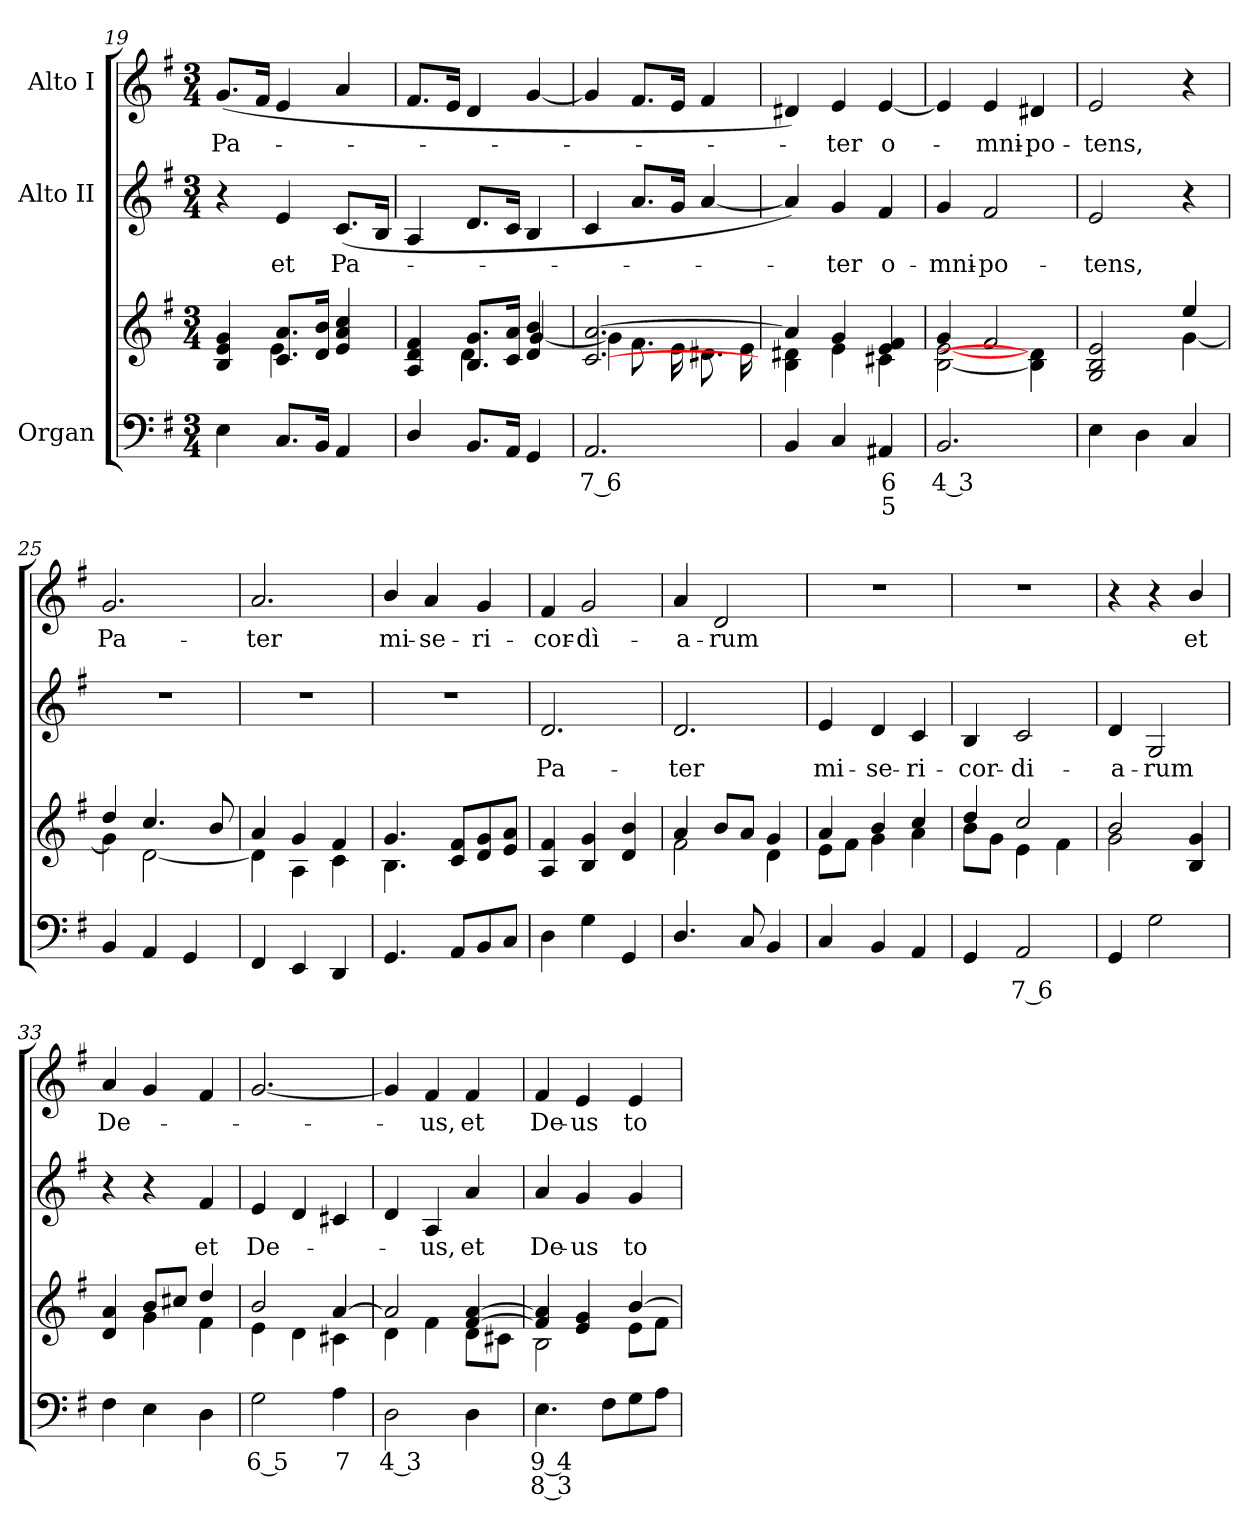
**kern	**text	**text	**kern	**kern	**text	**kern	**text
*part3	*part3	*part3	*part3	*part2	*part2	*part1	*part1
*staff4	*staff4	*staff4	*staff3	*staff2	*staff2	*staff1	*staff1
*I"Organ	*	*	*	*I"Alto II	*	*I"Alto I	*
*clefF4	*	*	*clefG2	*clefG2	*	*clefG2	*
*k[f#]	*	*	*k[f#]	*k[f#]	*	*k[f#]	*
*G:	*	*	*G:	*G:	*	*G:	*
*M3/4	*	*	*M3/4	*M3/4	*	*M3/4	*
=19	=19	=19	=19	=19	=19	=19	=19
*	*	*	*^	*	*	*	*
!	!	!	!	!	!	!	!	!LO:LY:b
4E	.	.	4B/ 4e/ 4g/	4ryy	4r	.	(<8.gL	Pa-
.	.	.	.	.	.	.	16f#J	.
!	!	!	!	!	!	!LO:LY:b	!	!
8.CL	.	.	8.c/ 8.a/L	4e\	4e	et	4e	.
16BBJ	.	.	16d/ 16b/J	.	.	.	.	.
!	!	!	!	!	!	!LO:LY:b	!	!
4AA	.	.	4e/ 4a/ 4cc/	4ryy	(<8.cL	Pa-	4a	.
.	.	.	.	.	16BJ	.	.	.
=20	=20	=20	=20	=20	=20	=20	=20	=20
4D/	.	.	4A/ 4d/ 4f#/	4ryy	4A	.	8.f#L	.
.	.	.	.	.	.	.	16eJ	.
8.BBL	.	.	8.B/ 8.g/L	4d\	8.dL	.	4d	.
16AAJ	.	.	16c/ 16a/J	.	16cJ	.	.	.
4GG	.	.	4d/ 4b/	[4g/	4B	.	[4g	.
=21	=21	=21	=21	=21	=21	=21	=21	=21
!	!LO:LY:b	!	!	!	!	!	!	!
2.AA	7 6	.	[2.c/ [2.a/	4g\]	4c	.	4g]	.
.	.	.	.	8.f#\L	8.aL	.	8.f#L	.
.	.	.	.	16e\L	16gJ	.	16eJ	.
.	.	.	.	8.d#X\	[4a	.	4f#	.
.	.	.	.	16e\J	.	.	.	.
=22	=22	=22	=22	=22	=22	=22	=22	=22
4BB	.	.	4a/]	4B\ 4d#X\	4a])	.	4d#X)	.
!	!	!	!	!	!	!LO:LY:b	!	!LO:LY:b
4C	.	.	4g/	4e\	4g	ter	4e	ter
!	!LO:LY:b	!LO:LY:b	!	!	!	!LO:LY:b	!	!LO:LY:b
4AA#X	6	5	4e/ 4f#/	4c#X\	4f#	o-	[4e	o-
=23	=23	=23	=23	=23	=23	=23	=23	=23
!	!LO:LY:b	!	!	!	!	!LO:LY:b	!	!
2.BB	4 3	.	4g/	[2B\ [2e\	4g	-mni-	4e]	.
!	!	!	!	!	!	!LO:LY:b	!	!LO:LY:b
.	.	.	2f#/	.	2f#	-po-	4e	mni-
!	!	!	!	!	!	!	!	!LO:LY:b
.	.	.	.	4B\] 4d#\]	.	.	4d#X	-po-
=24	=24	=24	=24	=24	=24	=24	=24	=24
!	!	!	!	!	!	!LO:LY:b	!	!LO:LY:b
4E	.	.	2G/ 2B/ 2e/	2ryy	2e	-tens,	2e	-tens,
4D	.	.	.	.	.	.	.	.
4C	.	.	4ee/	[4g\	4r	.	4r	.
!!LO:LB:g=z
=25	=25	=25	=25	=25	=25	=25	=25	=25
!	!	!	!	!	!LO:N:vis=1	!	!	!LO:LY:b
4BB	.	.	4dd/	4g\]	2.r	.	2.g	Pa-
4AA	.	.	4.cc/	[2d\	.	.	.	.
4GG	.	.	.	.	.	.	.	.
.	.	.	8b/	.	.	.	.	.
=26	=26	=26	=26	=26	=26	=26	=26	=26
!	!	!	!	!	!LO:N:vis=1	!	!	!LO:LY:b
4FF#	.	.	4a/	4d\]	2.r	.	2.a	-ter
4EE	.	.	4g/	4A\	.	.	.	.
4DD	.	.	4f#/	4c\	.	.	.	.
=27	=27	=27	=27	=27	=27	=27	=27	=27
!	!	!	!	!	!LO:N:vis=1	!	!	!LO:LY:b
4.GG	.	.	4.g/	4.B\	2.r	.	4b/	mi-
!	!	!	!	!	!	!	!	!LO:LY:b
.	.	.	.	.	.	.	4a/	-se-
8AAL	.	.	8c/ 8f#/L	4.ryy	.	.	.	.
!	!	!	!	!	!	!	!	!LO:LY:b
8BB	.	.	8d/ 8g/	.	.	.	4g	-ri-
8CJ	.	.	8e/ 8a/J	.	.	.	.	.
=28	=28	=28	=28	=28	=28	=28	=28	=28
!	!	!	!	!LO:N:vis=1	!	!LO:LY:b	!	!LO:LY:b
4D	.	.	4A/ 4f#/	2.ryy	2.d	Pa-	4f#	-cor-
!	!	!	!	!	!	!	!	!LO:LY:b
4G	.	.	4B/ 4g/	.	.	.	2g	-dì-
4GG	.	.	4d/ 4b/	.	.	.	.	.
=29	=29	=29	=29	=29	=29	=29	=29	=29
!	!	!	!	!	!	!LO:LY:b	!	!LO:LY:b
4.D/	.	.	4a/	2f#\	2.d	-ter	4a	-a-
!	!	!	!	!	!	!	!	!LO:LY:b
.	.	.	8b/L	.	.	.	2d	-rum
8C	.	.	8a/J	.	.	.	.	.
4BB	.	.	4g/	4d\	.	.	.	.
=30	=30	=30	=30	=30	=30	=30	=30	=30
!	!	!	!	!	!	!LO:LY:b	!	!
4C	.	.	4a/	8e\L	4e	mi-	2.r	.
.	.	.	.	8f#\J	.	.	.	.
!	!	!	!	!	!	!LO:LY:b	!	!
4BB	.	.	4b/	4g\	4d	-se-	.	.
!	!	!	!	!	!	!LO:LY:b	!	!
4AA	.	.	4cc/	4a\	4c	-ri-	.	.
=31	=31	=31	=31	=31	=31	=31	=31	=31
!	!	!	!	!	!	!LO:LY:b	!	!
4GG	.	.	4dd/	8b\L	4B	-cor-	2.r	.
.	.	.	.	8g\J	.	.	.	.
!	!LO:LY:b	!	!	!	!	!LO:LY:b	!	!
2AA	7 6	.	2cc/	4e\	2c	-di-	.	.
.	.	.	.	4f#\	.	.	.	.
=32	=32	=32	=32	=32	=32	=32	=32	=32
!	!	!	!	!	!	!LO:LY:b	!	!
4GG	.	.	2b/	2g\	4d	-a-	4r	.
!	!	!	!	!	!	!LO:LY:b	!	!
2G	.	.	.	.	2G	-rum	4r	.
!	!	!	!	!	!	!	!	!LO:LY:b
.	.	.	4B/ 4g/	4ryy	.	.	4b/	et
=33	=33	=33	=33	=33	=33	=33	=33	=33
!	!	!	!	!	!	!	!	!LO:LY:b
4F#	.	.	4d/ 4a/	4ryy	4r	.	4a	De-
4E	.	.	8b/L	4g\	4r	.	4g	.
.	.	.	8cc#X/J	.	.	.	.	.
!	!	!	!	!	!	!LO:LY:b	!	!
4D	.	.	4dd/	4f#\	4f#	et	4f#	.
=34	=34	=34	=34	=34	=34	=34	=34	=34
!	!LO:LY:b	!	!	!	!	!LO:LY:b	!	!
2G	6 5	.	2b/	4e\	4e	De-	[2.g	.
.	.	.	.	4d\	4d	.	.	.
!	!LO:LY:b	!	!	!	!	!	!	!
4A	7	.	[4a/	4c#X\	4c#X	.	.	.
!!LO:LB:g=z
=35	=35	=35	=35	=35	=35	=35	=35	=35
!	!LO:LY:b	!	!	!	!	!	!	!
2D	4 3	.	2a/]	4d\	4d	.	4g]	.
!	!	!	!	!	!	!LO:LY:b	!	!LO:LY:b
.	.	.	.	4f#\	4A	us,	4f#	us,
!	!	!	!	!	!	!LO:LY:b	!	!LO:LY:b
4D	.	.	[4f#/ [4a/	8d\L	4a	et	4f#	et
.	.	.	.	8c#X\J	.	.	.	.
=36	=36	=36	=36	=36	=36	=36	=36	=36
!	!LO:LY:b	!LO:LY:b	!	!	!	!LO:LY:b	!	!LO:LY:b
4.E	9 4	8 3	4f#/] 4a/]	2B\	4a	De-	4f#	De-
!	!	!	!	!	!	!LO:LY:b	!	!LO:LY:b
.	.	.	4e/ 4g/	.	4g	-us	4e	-us
8F#L	.	.	.	.	.	.	.	.
!	!	!	!	!	!	!LO:LY:b	!	!LO:LY:b
8G	.	.	[4b/	8e\L	4g	to-	4e	to-
8AJ	.	.	.	8f#\J	.	.	.	.
*	*	*	*v	*v	*	*	*	*
=	=	=	=	=	=	=	=
*-	*-	*-	*-	*-	*-	*-	*-
